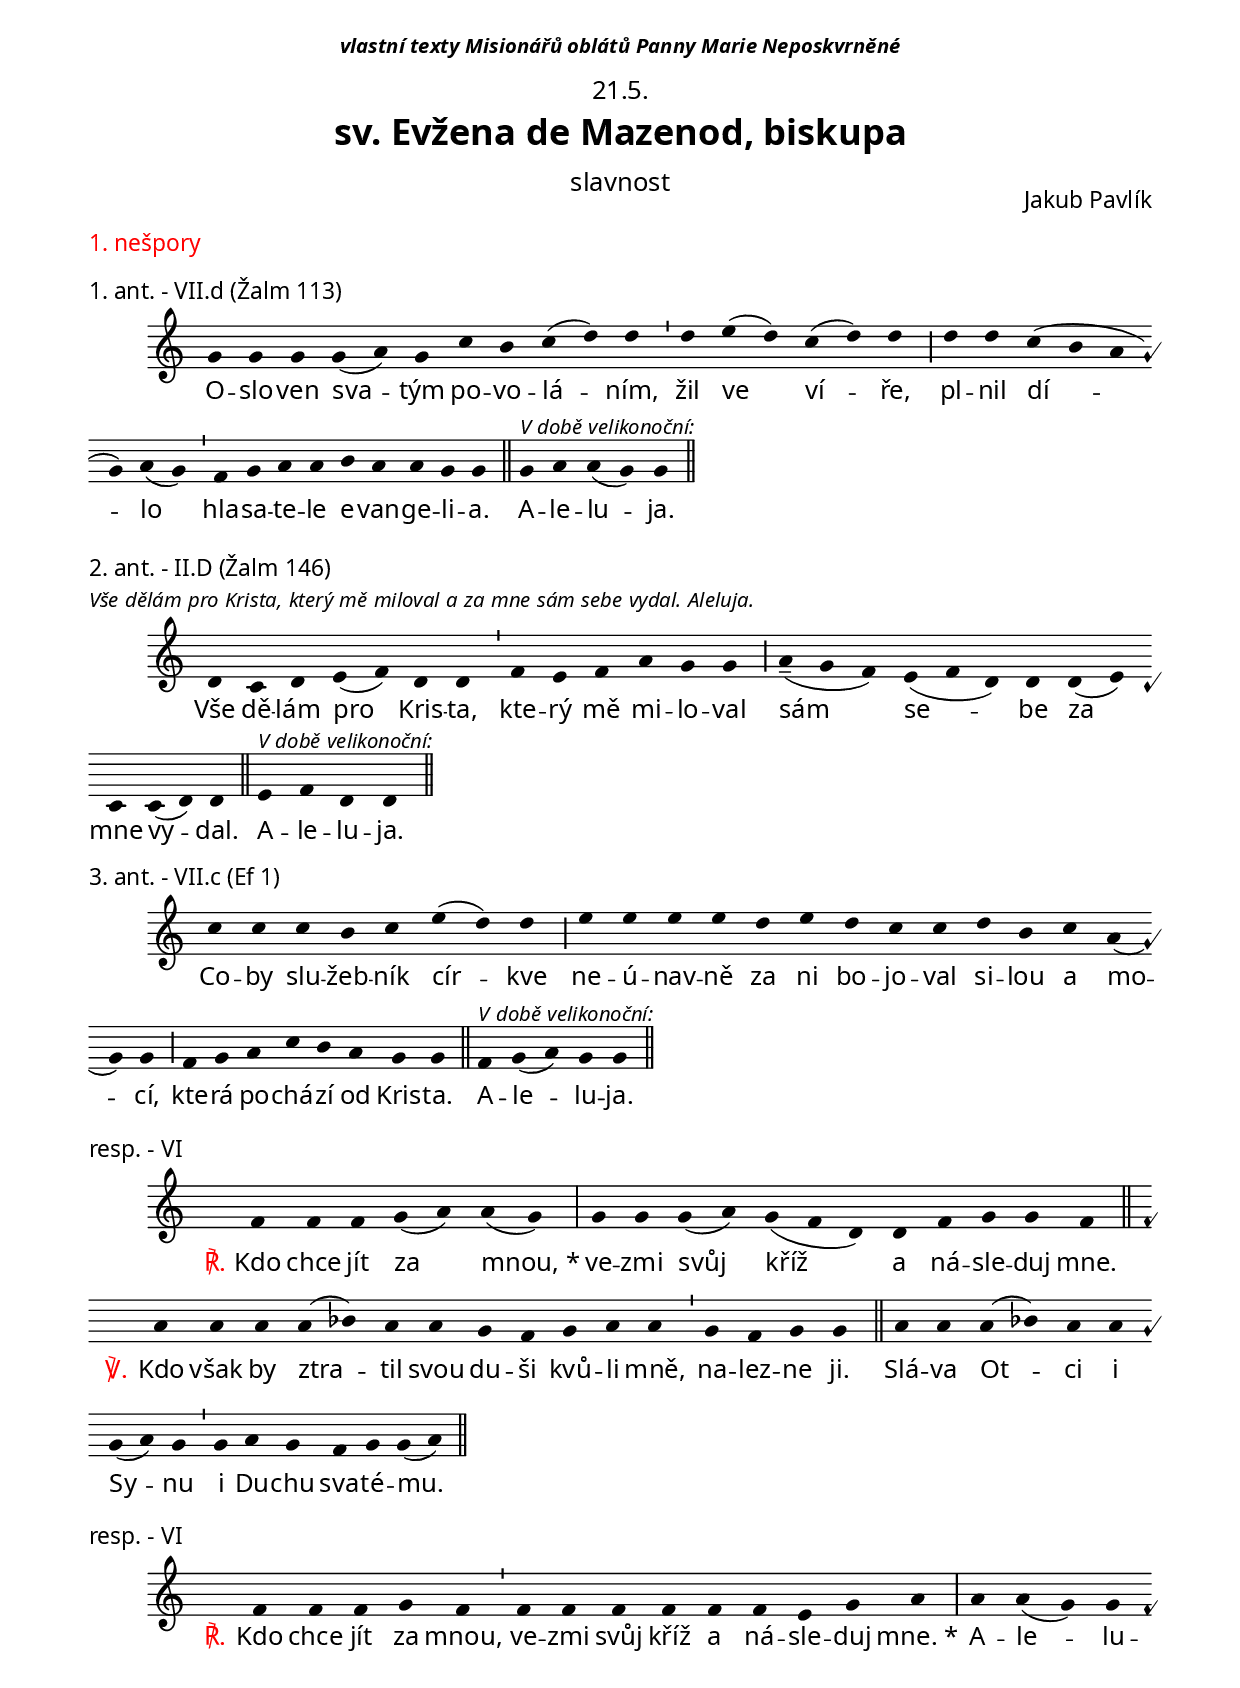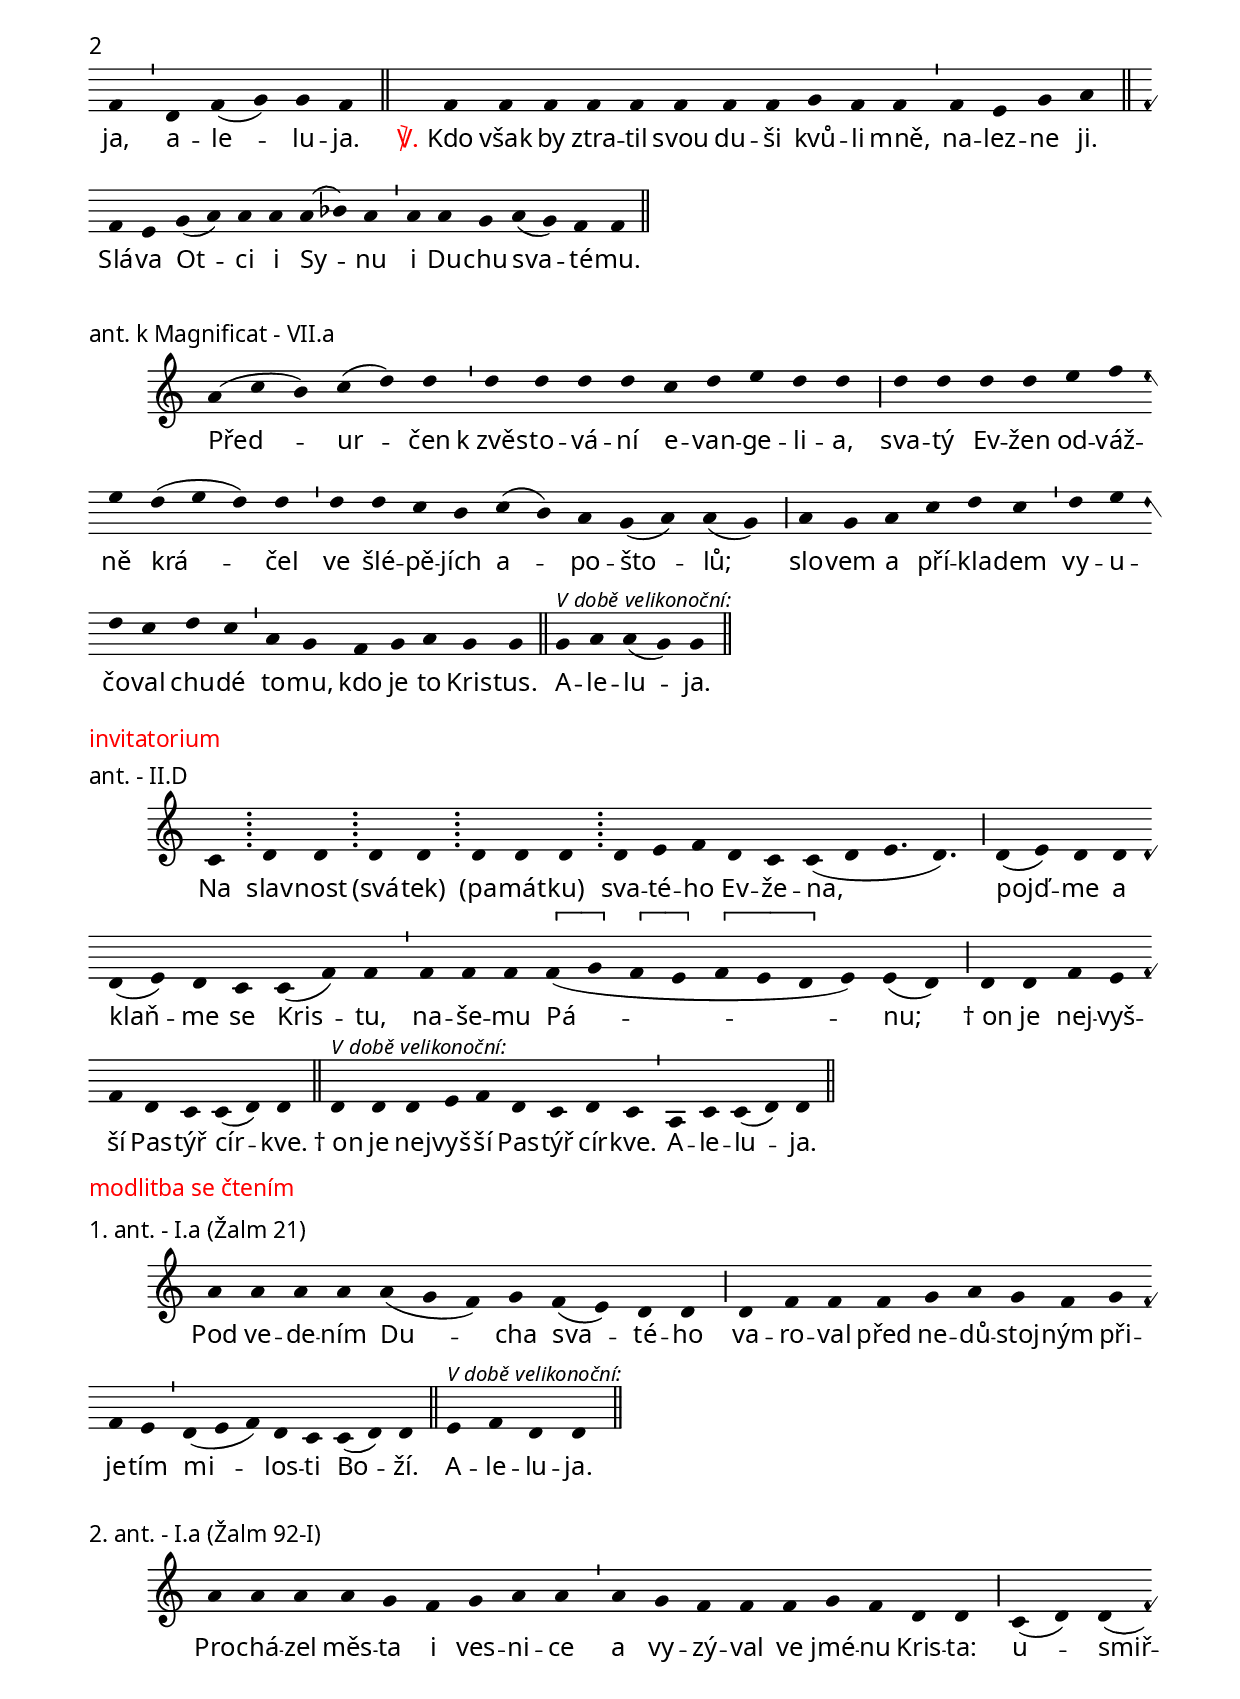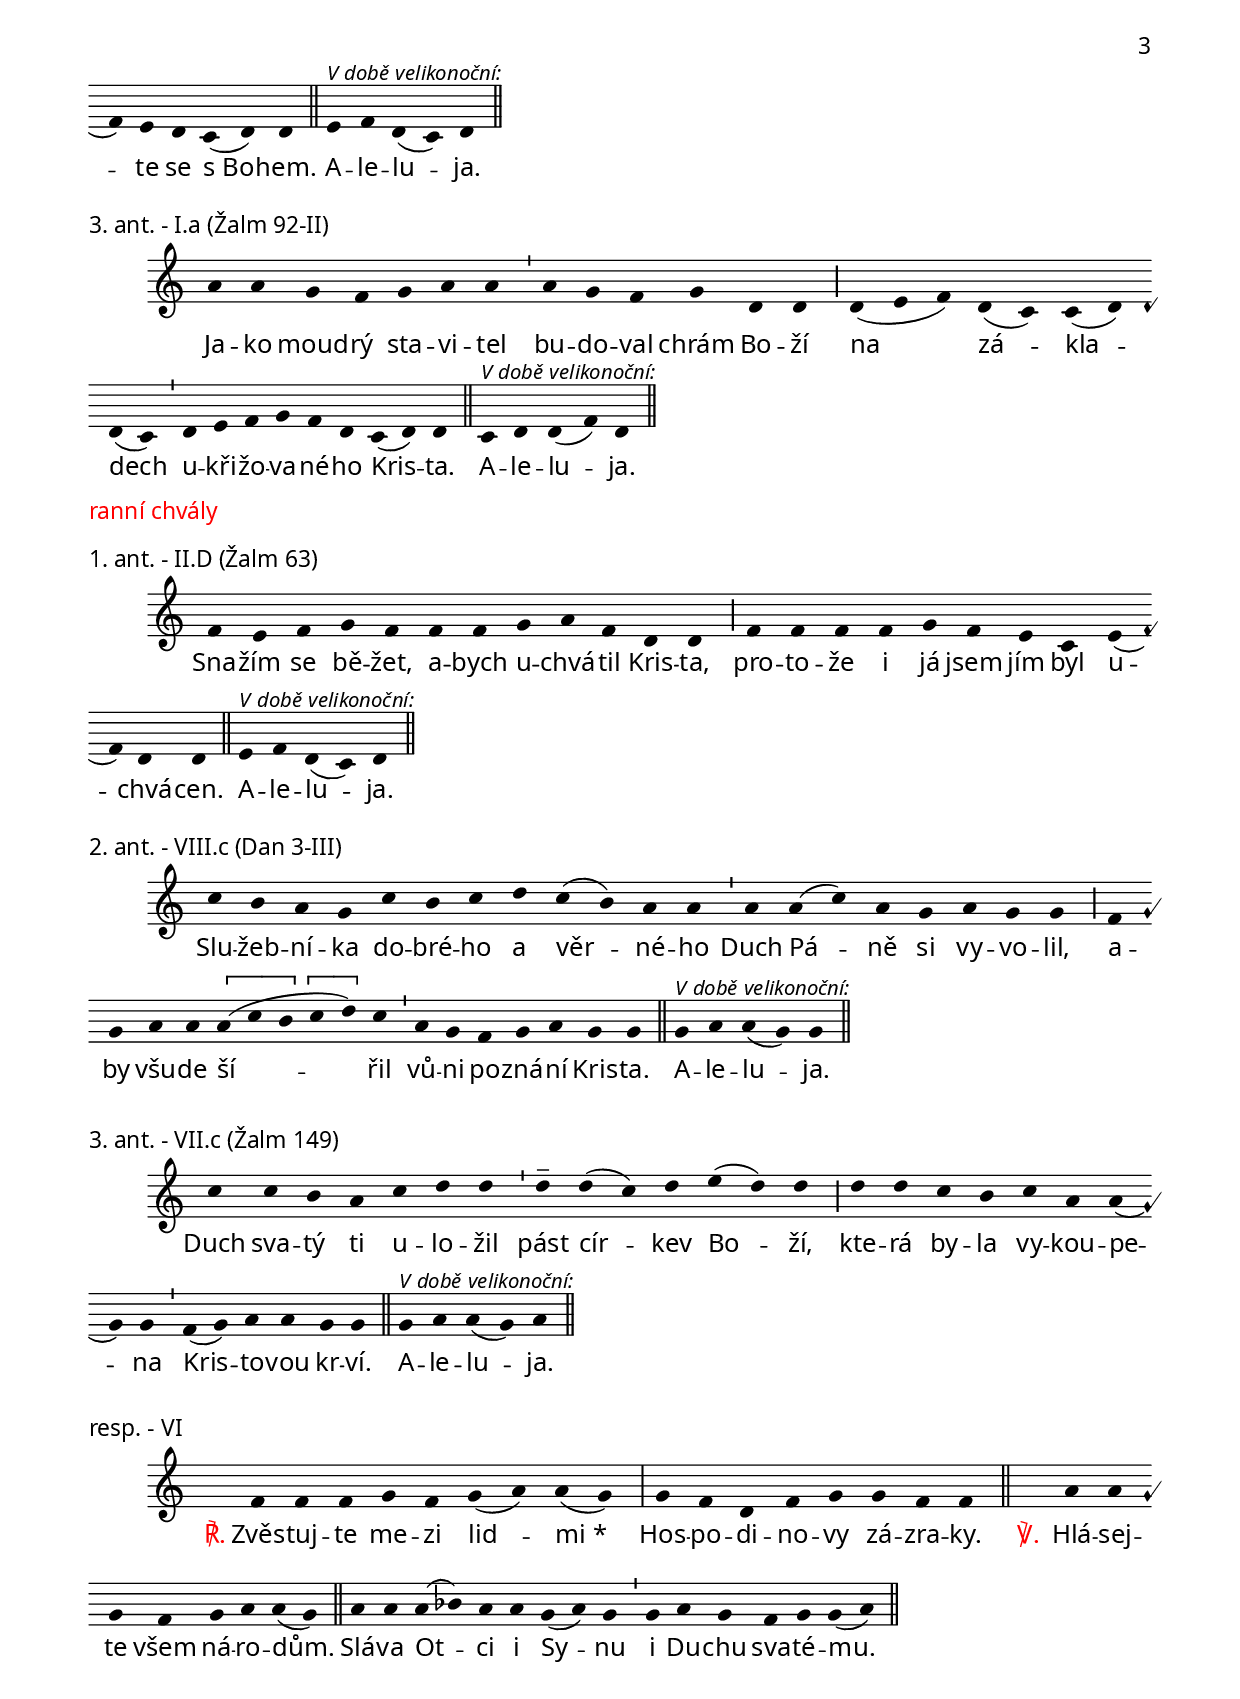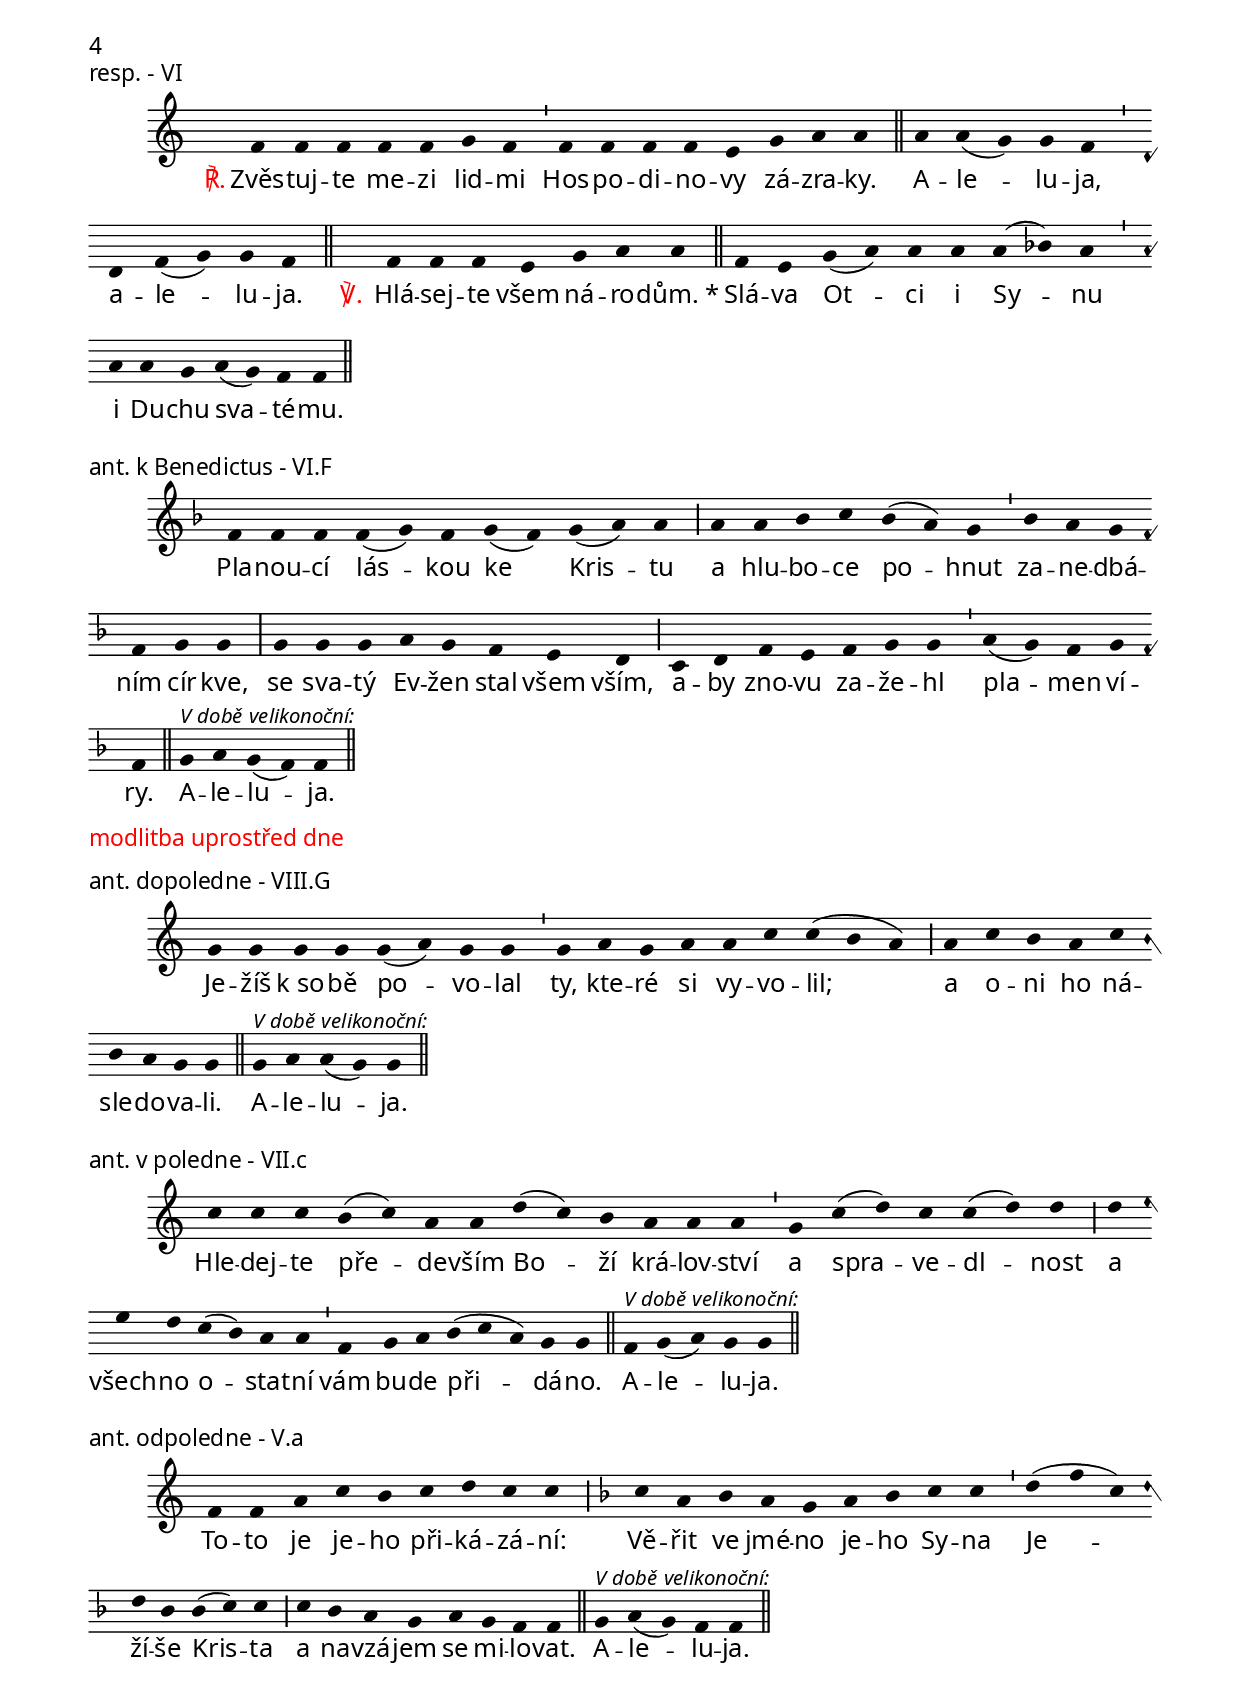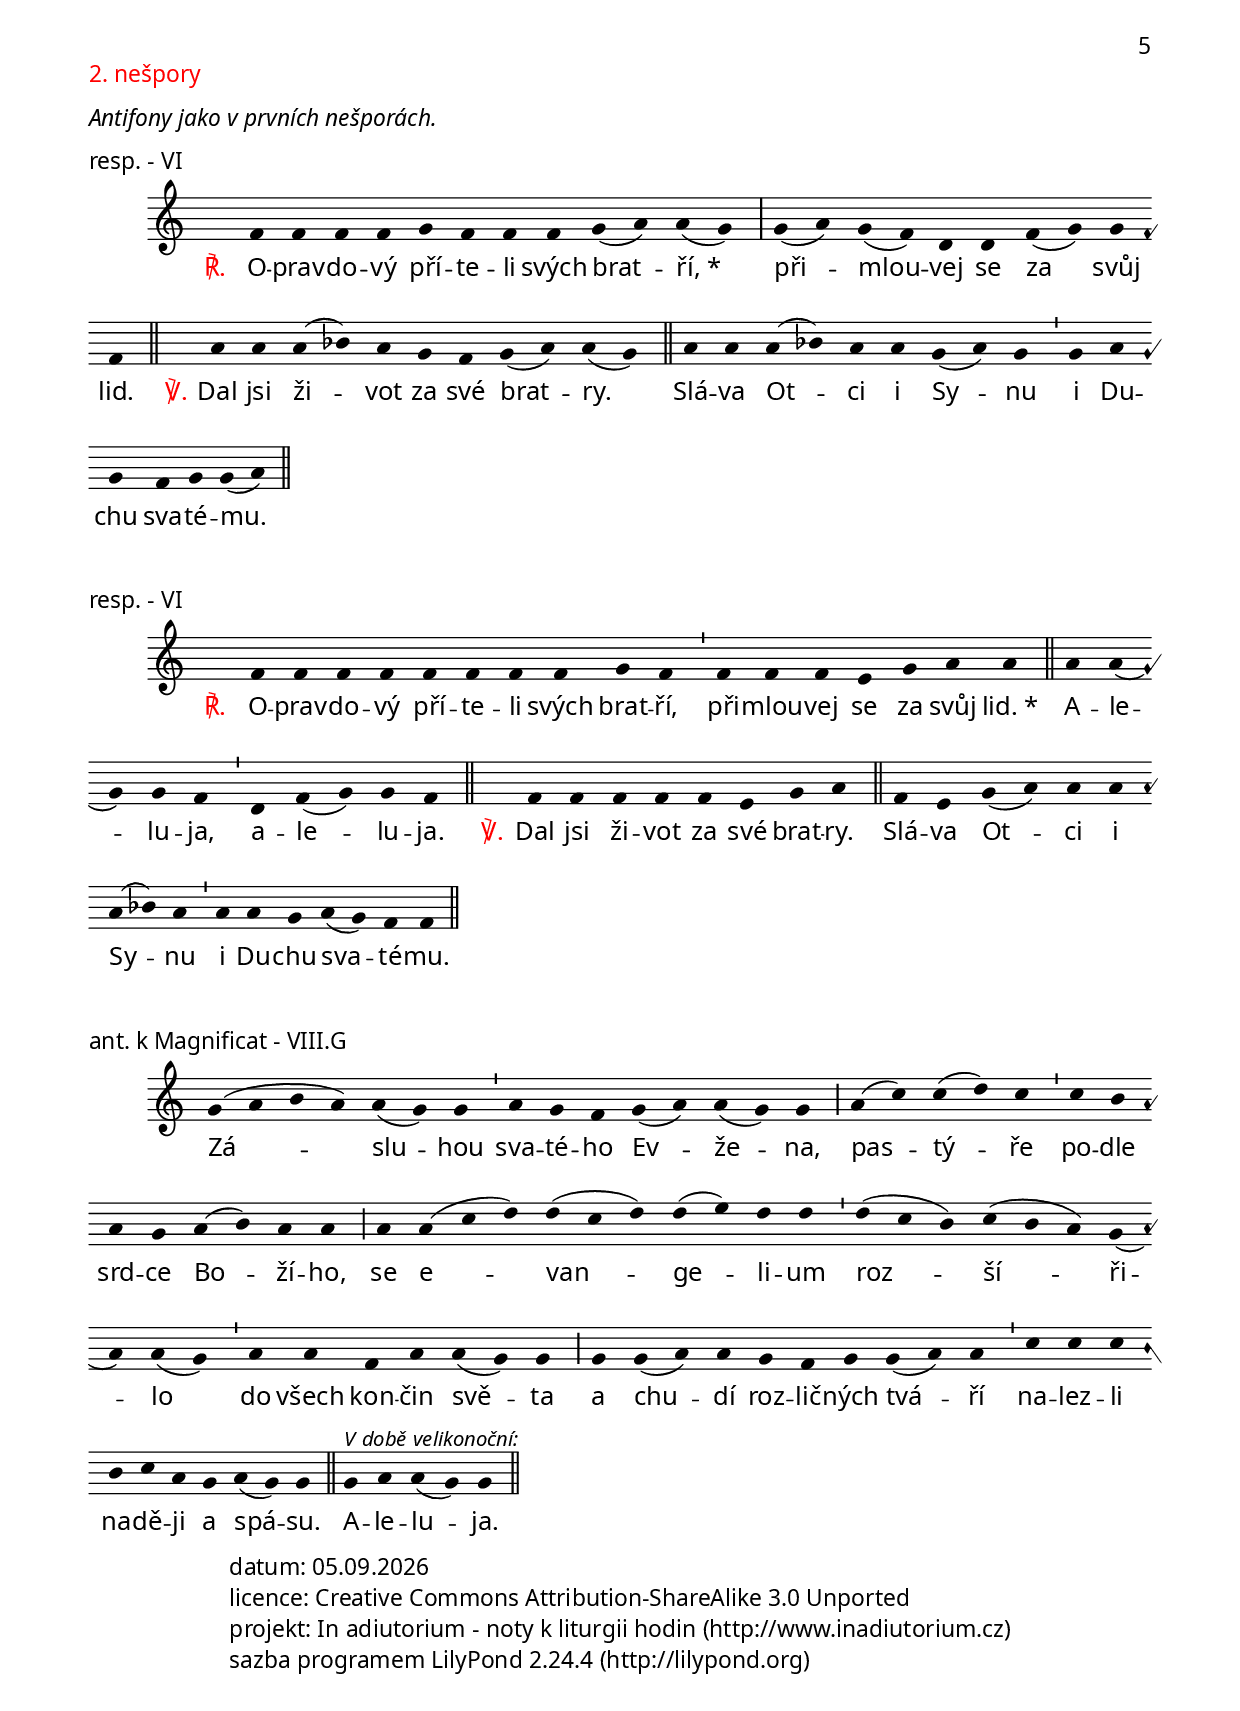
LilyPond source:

\version "2.19.32"

\include "../../spolecne.ly"
\include "../../spolecne/reholni.ly"
\include "../../dilyresponsorii.ly"

\header {
  title = \markup\titleSvatek
            "sv. Evžena de Mazenod, biskupa"
            slavnost
            21.5.
           "vlastní texty Misionářů oblátů Panny Marie Neposkvrněné"
  composer = "Jakub Pavlík"
}

\markup {\nadpisHodinka {"1. nešpory"}}

\score {
  \relative c'' {
    \choralniRezim
    g4 g g g( a) g c b c( d) d \barMin
    d e( d) c( d) d \barMaior
    d d c( b a g) a( g) \barMin
    f g a a b a a g g \barFinalis

    g^\markup\rubrVelikAleluja a a( g) g \barFinalis
  }
  \addlyrics {
    O -- slo -- ven sva -- tým po -- vo -- lá -- ním,
    žil ve ví -- ře,
    pl -- nil dí -- lo
    hla -- sa -- te -- le e -- van -- ge -- li -- a.

    A -- le -- lu -- ja.
  }
  \header {
    quid = "1. ant."
    modus = "VII"
    differentia = "d"
    psalmus = "Žalm 113"
    id = "1ne-a1"
    piece = \markup {\sestavTitulek}
  }
}

\score {
  \relative c' {
    \choralniRezim
    d4 c d e( f) d d \barMin
    f e f a g g \barMaior
    a--( g f) e( f d) d d( e) c c( d) d \barFinalis

    e^\markup\rubrVelikAleluja f d d \barFinalis
  }
  \addlyrics {
    Vše dě -- lám pro Kris -- ta,
    kte -- rý mě mi -- lo -- val
    sám se -- be za mne vy -- dal.

    A -- le -- lu -- ja.
  }
  \header {
    textus_approbatus = "Vše dělám pro Krista, který mě miloval
    a za mne sám sebe vydal. Aleluja."
    quid = "2. ant."
    modus = "II"
    differentia = "D"
    psalmus = "Žalm 146"
    id = "1ne-a2"
    piece = \markup {\sestavTitulek}
  }
}

\score {
  \relative c'' {
    \choralniRezim
    c4 c c b c e( d) d \barMaior
    e e e e d e d c c d b c a( g) g \barMaior
    f g a c b a g g \barFinalis

    f^\markup\rubrVelikAleluja g( a) g g \barFinalis
  }
  \addlyrics {
    Co -- by slu -- žeb -- ník cír -- kve
    ne -- ú -- nav -- ně za ni bo -- jo -- val si -- lou a mo -- cí,
    kte -- rá po -- chá -- zí od Kris -- ta.

    A -- le -- lu -- ja.
  }
  \header {
    quid = "3. ant."
    modus = "VII"
    differentia = "c"
    psalmus = "Ef 1"
    id = "1ne-a3"
    piece = \markup {\sestavTitulek}
  }
}

\score {
  \relative c' {
    \choralniRezim

    % R
    \neviditelna f
    f4 f f g( a) a( g) \barMax
    g g g( a) g( f d) d f g g f \barFinalis
    % V
    \neviditelna f
    a4 a a a( bes) a a g f g a a \barMin
    g f g g \barFinalis
    % Slava
    \respVIdoxologie \barFinalis
  }
  \addlyrics {
    \Response Kdo chce jít za mnou,_*
    ve -- zmi svůj kříž a ná -- sle -- duj mne.
    \Verse Kdo však by ztra -- til svou du -- ši kvů -- li mně,
    na -- lez -- ne ji.
    \textRespDoxologie
  }
  \header {
    quid = "resp."
    modus = "VI"
    id = "1ne-r"
    piece = \markup {\sestavTitulekResp}
  }
}

\score {
  \relative c' {
    \choralniRezim

    % R
    \neviditelna f
    f4 f f g f \barMin
    f f f f f f e g a \barMax
    \respVIalelujaResponsum \barFinalis
    % V
    \neviditelna f
    f4 f f f f f f f g f f \barMin
    f e g a \barFinalis
    % Slava
    \respVIalelujaDoxologie \barFinalis
  }
  \addlyrics {
    \Response Kdo chce jít za mnou,
    ve -- zmi svůj kříž a ná -- sle -- duj mne._*
    \textRespAleluja
    \Verse Kdo však by ztra -- til svou du -- ši kvů -- li mně,
    na -- lez -- ne ji.
    \textRespDoxologie
  }
  \header {
    quid = "resp."
    modus = "VI"
    id = "1ne-r2"
    piece = \markup {\sestavTitulekResp}
  }
}

\score {
  \relative c'' {
    \choralniRezim
    a4( c b) c( d) d \barMin
    d d d d c d e d d \barMaior
    d d d d e f e d( e d) d \barMin
    d d c b c( b) a g( a) a( g) \barMaior

    a g a c d c \barMin
    d e d c d c \barMin
    a g f g a g g \barFinalis

    g^\markup\rubrVelikAleluja a a( g) g \barFinalis
  }
  \addlyrics {
    Před -- ur -- čen
    k_zvěs -- to -- vá -- ní e -- van -- ge -- li -- a,
    sva -- tý Ev -- žen od -- váž -- ně krá -- čel
    ve šlé -- pě -- jích a -- po -- što -- lů;

    slo -- vem a pří -- kla -- dem
    vy -- u -- čo -- val chu -- dé
    to -- mu, kdo je to Kris -- tus.

    A -- le -- lu -- ja.
  }
  \header {
    quid = "ant. k Magnificat"
    modus = "VII"
    differentia = "a"
    psalmus = ""
    id = "1ne-amag"
    piece = \markup {\sestavTitulekBezZalmu}
  }
}

\markup {\nadpisHodinka {"invitatorium"}}

\score {
  \relative c' {
    \choralniRezim
    c4 \bar ";" d d \bar ";"
    d d \bar ";"
    d d d \bar ";"
    d e f d c c( d e4. d) \barMaior
    d4( e) d d d( e) d c c( f) f \barMin
    f f f \[ f( g \] \[ f e \] \[ f e d \] e) e( d) \barMaior
    d d f e f d c c( d) d \barFinalis

    d^\markup\rubrVelikAleluja d d e f d c d c \barMin
    a c c( d) d \barFinalis
  }
  \addlyrics {
    Na slav -- nost
    (svá -- tek)
    (pa -- mát -- ku)
    sva -- té -- ho Ev -- že -- na,
    pojď -- me a klaň -- me se Kris -- tu,
    na -- še -- mu Pá -- nu;
    \markup{\Dagger on} je nej -- vyš -- ší Pas -- týř cír -- kve.

    \markup{\Dagger on} je nej -- vyš -- ší Pas -- týř cír -- kve.
    A -- le -- lu -- ja.
  }
  \header {
    quid = "ant."
    modus = "II"
    differentia = "D"
    psalmus = ""
    id = "invit"
    piece = \markup {\sestavTitulekBezZalmu}
  }
}

\markup {\nadpisHodinka {"modlitba se čtením"}}

\score {
  \relative c'' {
    \choralniRezim
    a4 a a a a( g f) g f( e) d d \barMaior
    d f f f g a g f g f e \barMin
    d( e f) d c c( d) d \barFinalis

    e^\markup\rubrVelikAleluja f d d \barFinalis
  }
  \addlyrics {
    Pod ve -- de -- ním Du -- cha sva -- té -- ho
    va -- ro -- val před ne -- dů -- stoj -- ným při -- je -- tím
    mi -- los -- ti Bo -- ží.

    A -- le -- lu -- ja.
  }
  \header {
    quid = "1. ant."
    modus = "I"
    differentia = "a"
    psalmus = "Žalm 21"
    id = "mc-a1"
    piece = \markup {\sestavTitulek}
  }
}

\score {
  \relative c'' {
    \choralniRezim
    a4 a a a g f g a a \barMin
    a g f f f g f d d \barMaior
    c( d) d( f) e d c( d) d \barFinalis

    e^\markup\rubrVelikAleluja f d( c) d \barFinalis
  }
  \addlyrics {
    Pro -- chá -- zel měs -- ta i ves -- ni -- ce
    a vy -- zý -- val ve jmé -- nu Kris -- ta:
    u -- smiř -- te se s_Bo -- hem.

    A -- le -- lu -- ja.
  }
  \header {
    quid = "2. ant."
    modus = "I"
    differentia = "a"
    psalmus = "Žalm 92-I"
    id = "mc-a2"
    piece = \markup {\sestavTitulek}
  }
}

\score {
  \relative c'' {
    \choralniRezim
    a4 a g f g a a \barMin
    a g f g d d \barMaior
    d( e f) d( c) c( d) d( c) \barMin
    d e f g f d c( d) d \barFinalis

    c^\markup\rubrVelikAleluja d d( f) d \barFinalis
  }
  \addlyrics {
    Ja -- ko moud -- rý sta -- vi -- tel
    bu -- do -- val chrám Bo -- ží
    na zá -- kla -- dech
    u -- kři -- žo -- va -- né -- ho Kris -- ta.

    A -- le -- lu -- ja.
  }
  \header {
    quid = "3. ant."
    modus = "I"
    differentia = "a"
    psalmus = "Žalm 92-II"
    id = "mc-a3"
    piece = \markup {\sestavTitulek}
  }
}

\markup {\nadpisHodinka {"ranní chvály"}}

\score {
  \relative c' {
    \choralniRezim
    f4 e f g f f f g a f d d \barMaior
    f f f f g f e c e( f) d d \barFinalis

    e^\markup\rubrVelikAleluja f d( c) d \barFinalis
  }
  \addlyrics {
    Sna -- žím se bě -- žet, a -- bych u -- chvá -- til Kris -- ta,
    pro -- to -- že i já jsem jím byl u -- chvá -- cen.

    A -- le -- lu -- ja.
  }
  \header {
    quid = "1. ant."
    modus = "II"
    differentia = "D"
    psalmus = "Žalm 63"
    id = "rch-a1"
    piece = \markup {\sestavTitulek}
  }
}

\score {
  \relative c'' {
    \choralniRezim
    c4 b a g c b c d c( b) a a \barMin
    a a( c) a g a g g \barMaior
    f g a a \[ a( c b \] \[ c d) \] c \barMin
    a g f g a g g \barFinalis

    g^\markup\rubrVelikAleluja a a( g) g \barFinalis
  }
  \addlyrics {
    Slu -- žeb -- ní -- ka do -- bré -- ho a věr -- né -- ho
    Duch Pá -- ně si vy -- vo -- lil,
    a -- by všu -- de ší -- řil
    vů -- ni po -- zná -- ní Kris -- ta.

    A -- le -- lu -- ja.
  }
  \header {
    quid = "2. ant."
    modus = "VIII"
    differentia = "c"
    psalmus = "Dan 3-III"
    id = "rch-a2"
    piece = \markup {\sestavTitulek}
  }
}

\score {
  \relative c'' {
    \choralniRezim
    c4 c b a c d d \barMin
    d-- d( c) d e( d) d \barMaior
    d d c b c a a( g) g \barMin
    f( g) a a g g \barFinalis

    g^\markup\rubrVelikAleluja a a( g) a \barFinalis
  }
  \addlyrics {
    Duch sva -- tý ti u -- lo -- žil
    pást cír -- kev Bo -- ží,
    kte -- rá by -- la vy -- kou -- pe -- na
    Kris -- to -- vou kr -- ví.

    A -- le -- lu -- ja.
  }
  \header {
    quid = "3. ant."
    modus = "VII"
    differentia = "c"
    psalmus = "Žalm 149"
    id = "rch-a3"
    piece = \markup {\sestavTitulek}
  }
}

\score {
  \relative c' {
    \choralniRezim

    % R
    \neviditelna f
    f f f g f g( a) a( g) \barMax
    g f d f g g f f \barFinalis
    % V
    \neviditelna a
    a4 a g f g a a( g) \barFinalis
    % Slava
    \respVIdoxologie \barFinalis
  }
  \addlyrics {
    \Response Zvěs -- tuj -- te me -- zi lid -- mi_*
    Hos -- po -- di -- no -- vy zá -- zra -- ky.
    \Verse Hlá -- sej -- te všem ná -- ro -- dům.
    \textRespDoxologie
  }
  \header {
    quid = "resp."
    modus = "VI"
    id = "rch-r"
    piece = \markup {\sestavTitulekResp}
  }
}

\score {
  \relative c' {
    \choralniRezim

    % R
    \neviditelna f
    f4 f f f f g f \barMin
    f f f f e g a a \barFinalis
    \respVIalelujaResponsum \barFinalis
    % V
    \neviditelna f
    f4 f f e g a a \barFinalis
    % Slava
    \respVIalelujaDoxologie \barFinalis
  }
  \addlyrics {
    \Response Zvěs -- tuj -- te me -- zi lid -- mi
    Hos -- po -- di -- no -- vy zá -- zra -- ky.
    \textRespAleluja
    \Verse Hlá -- sej -- te všem ná -- ro -- dům._*
    \textRespDoxologie
  }
  \header {
    quid = "resp."
    modus = "VI"
    id = "rch-r2"
    piece = \markup {\sestavTitulekResp}
  }
}

\score {
  \relative c' {
    \choralniRezim
    \key f \major
    f4 f f f( g) f g( f) g( a) a \barMaior
    a a bes c bes( a) g \barMin
    bes a g f g g \barMax
    g g g a g f e d \barMaior
    c d f e f g g \barMin
    a( g) f g f \barFinalis

    g^\markup\rubrVelikAleluja a g( f) f \barFinalis
  }
  \addlyrics {
    Pla -- nou -- cí lás -- kou ke Kris -- tu
    a hlu -- bo -- ce po -- hnut
    za -- ne -- dbá -- ním cír -- kve,
    se sva -- tý Ev -- žen stal všem vším,
    a -- by zno -- vu za -- že -- hl
    pla -- men ví -- ry.

    A -- le -- lu -- ja.
  }
  \header {
    quid = "ant. k Benedictus"
    modus = "VI"
    differentia = "F"
    psalmus = ""
    id = "rch-aben"
    piece = \markup {\sestavTitulekBezZalmu}
  }
}

\markup {\nadpisHodinka {"modlitba uprostřed dne"}}

\score {
  \relative c'' {
    \choralniRezim
    g4 g g g g( a) g g \barMin
    g a g a a c c( b a) \barMaior
    a c b a c b a g g \barFinalis

    g^\markup\rubrVelikAleluja a a( g) g \barFinalis
  }
  \addlyrics {
    Je -- žíš k_so -- bě po -- vo -- lal
    ty, kte -- ré si vy -- vo -- lil;
    a o -- ni ho ná -- sle -- do -- va -- li.

    A -- le -- lu -- ja.
  }
  \header {
    quid = "ant. dopoledne"
    modus = "VIII"
    differentia = "G"
    psalmus = ""
    id = "tercie"
    piece = \markup {\sestavTitulekBezZalmu}
  }
}

\score {
  \relative c'' {
    \choralniRezim
    c4 c c b( c) a a d( c) b a a a \barMin
    g c( d) c c( d) d \barMaior
    d e d c( b) a a \barMin f g a b( c a) g g \barFinalis

    f^\markup\rubrVelikAleluja g( a) g g \barFinalis
  }
  \addlyrics {
    Hle -- dej -- te pře -- de -- vším Bo -- ží krá -- lov -- ství
    a spra -- ve -- dl -- nost
    a všech -- no o -- stat -- ní vám bu -- de při -- dá -- no.

    A -- le -- lu -- ja.
  }
  \header {
    quid = "ant. v poledne"
    modus = "VII"
    differentia = "c"
    psalmus = ""
    fial = "antifony/mezidobi_nedeleA_02_10.ly#ne8a-2ne-amag?+aleluja&zacatek&konec"
    placet = "zejména _spravedlnost_ působí násilně"
    id = "sexta"
    piece = \markup {\sestavTitulekBezZalmu}
  }
}

\score {
  \relative c' {
    \choralniRezim
    f4 f a c b c d c c \barMaior \key f \major
    c a bes a g a bes c c \barMin
    d( f c) d bes bes( c) c \barMaior
    c bes a g a g f f \barFinalis

    g^\markup\rubrVelikAleluja a( g) f f \barFinalis
  }
  \addlyrics {
    To -- to je je -- ho při -- ká -- zá -- ní:
    Vě -- řit ve jmé -- no je -- ho Sy -- na
    Je -- ží -- še Kris -- ta
    a na -- vzá -- jem se mi -- lo -- vat.

    A -- le -- lu -- ja.
  }
  \header {
    quid = "ant. odpoledne"
    modus = "V"
    differentia = "a"
    psalmus = ""
    id = "nona"
    piece = \markup {\sestavTitulekBezZalmu}
  }
}

\pageBreak % ZLOM

\markup {\nadpisHodinka {"2. nešpory"}}

\markup\italic{Antifony jako v prvních nešporách.}

\score {
  \relative c' {
    \choralniRezim

    % R
    \neviditelna f
    f4 f f f g f f f g( a) a( g) \barMax
    g( a) g( f) d d f( g) g f \barFinalis
    % V
    \neviditelna a
    a a a( bes) a g f g( a) a( g) \barFinalis
    % Slava
    \respVIdoxologie \barFinalis
  }
  \addlyrics {
    \Response O -- prav -- do -- vý pří -- te -- li svých brat -- ří,_*
    při -- mlou -- vej se za svůj lid.
    \Verse Dal jsi ži -- vot za své brat -- ry.
    \textRespDoxologie
  }
  \header {
    quid = "resp."
    modus = "VI"
    id = "2ne-r"
    piece = \markup {\sestavTitulekResp}
  }
}

\score {
  \relative c' {
    \choralniRezim

    % R
    \neviditelna f
    f4 f f f f f f f g f \barMin
    f f f e g a a \barFinalis
    \respVIalelujaResponsum \barFinalis
    % V
    \neviditelna f
    f4 f f f f e g a \barFinalis
    % Slava
    \respVIalelujaDoxologie \barFinalis
  }
  \addlyrics {
    \Response O -- prav -- do -- vý pří -- te -- li svých brat -- ří,
    při -- mlou -- vej se za svůj lid._*
    \textRespAleluja
    \Verse Dal jsi ži -- vot za své brat -- ry.
    \textRespDoxologie
  }
  \header {
    quid = "resp."
    modus = "VI"
    id = "2ne-r2"
    piece = \markup {\sestavTitulekResp}
  }
}

\score {
  \relative c'' {
    \choralniRezim
    g4( a b a) a( g) g \barMin
    a g f g( a) a( g) g \barMaior
    a( c) c( d) c \barMin
    c b a g a( b) a a \barMaior
    a a( c d) d( c d) d( e) d d \barMin
    d( c b) c( b a) g( a) a( g) \barMin
    a a f a a( g) g \barMaior
    g g( a) a g f g g( a) a \barMin
    c c c b c a g a( g) g \barFinalis

    g^\markup\rubrVelikAleluja a a( g) g \barFinalis
  }
  \addlyrics {
    Zá -- slu -- hou
    sva -- té -- ho Ev -- že -- na,
    pas -- tý -- ře
    po -- dle srd -- ce Bo -- ží -- ho,
    se e -- van -- ge -- li -- um
    roz -- ší -- ři -- lo
    do všech kon -- čin svě -- ta
    a chu -- dí roz -- lič -- ných tvá -- ří
    na -- lez -- li na -- dě -- ji a spá -- su.

    A -- le -- lu -- ja.
  }
  \header {
    quid = "ant. k Magnificat"
    modus = "VIII"
    differentia = "G"
    psalmus = ""
    id = "2ne-amag"
    piece = \markup {\sestavTitulekBezZalmu}
  }
}